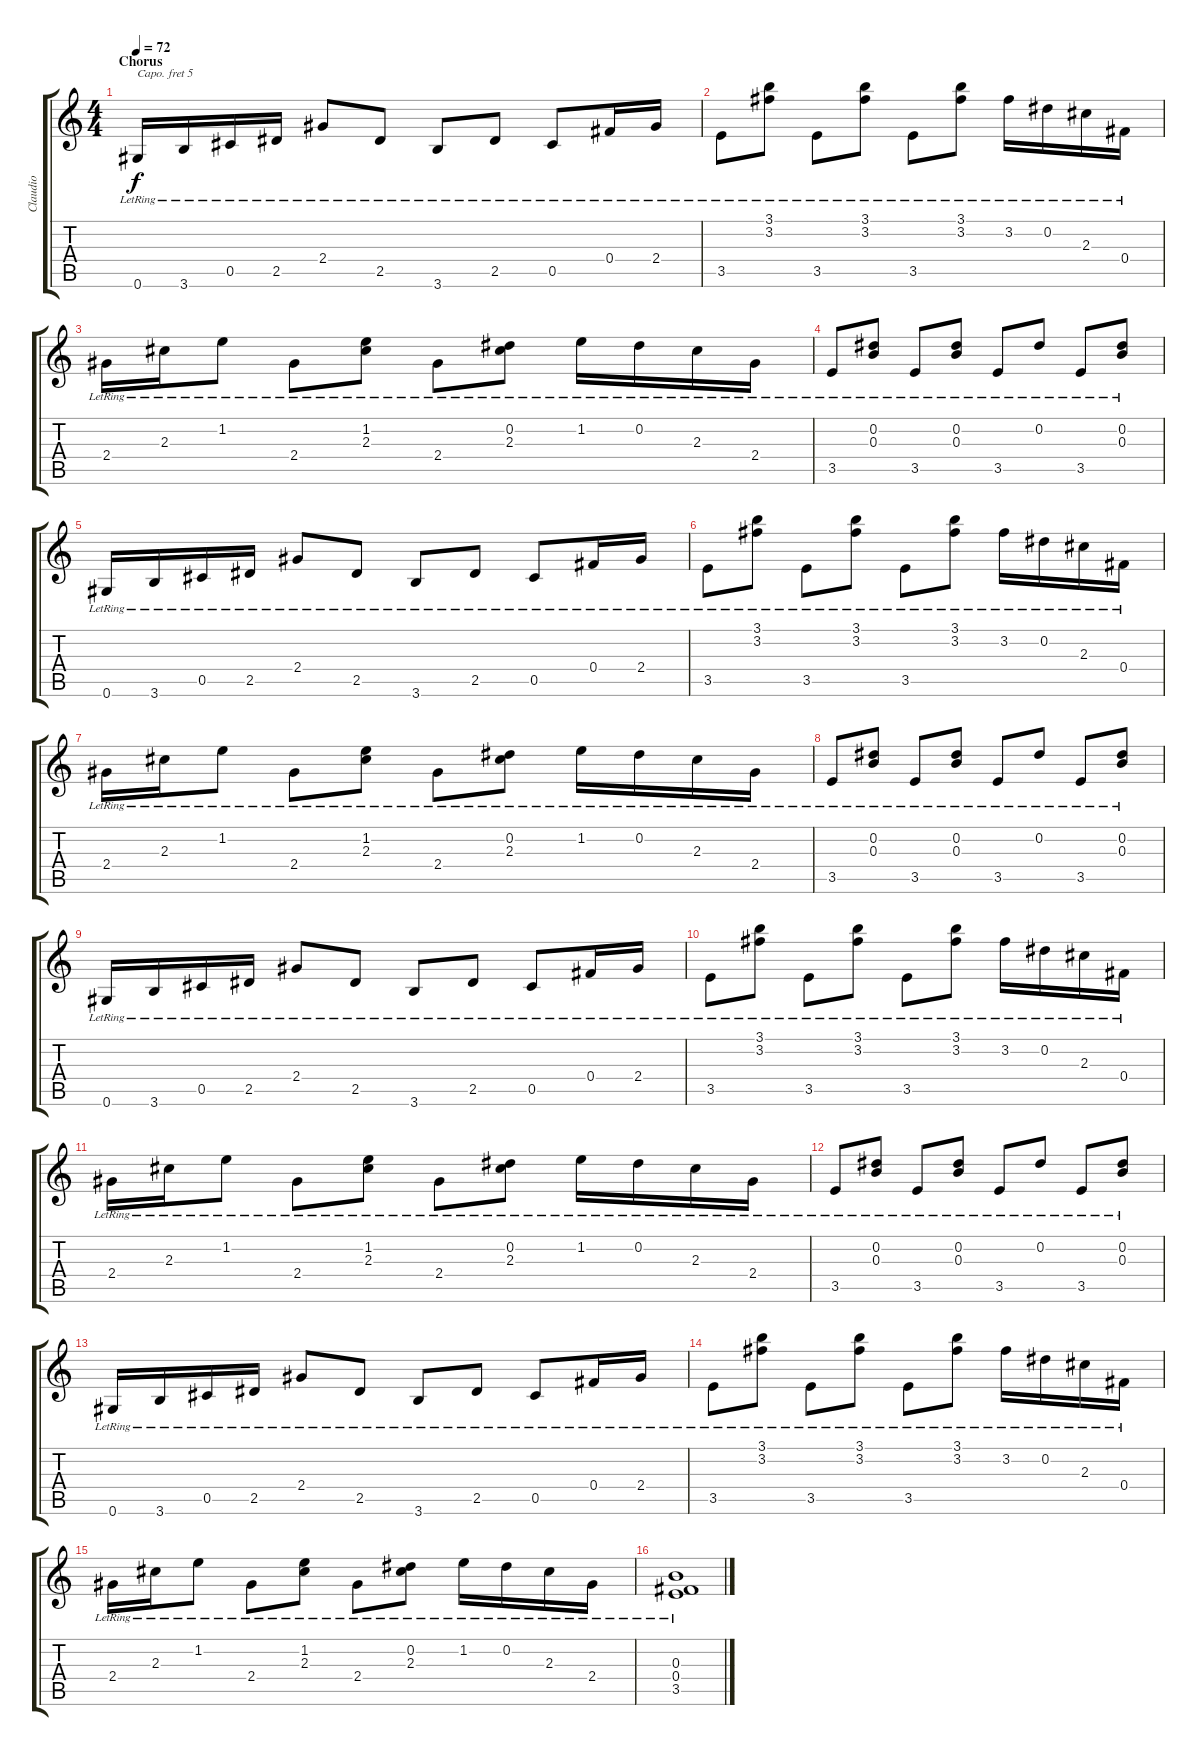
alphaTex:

\track ("Claudio" "Claudio") {instrument acousticguitarnylon}
\staff {score tabs}
\capo 5
\tuning (Eb4 Bb3 Gb3 Db3 Ab2 Eb2) {hide}
\ts (4 4)
\section ("" "Chorus")
\tempo 72
\clef g2
\ks c
0.6{lr}.16{dy f} 3.6{lr}.16 0.5{lr}.16 2.5{lr}.16 2.4{lr}.8 2.5{lr}.8 3.6{lr}.8 2.5{lr}.8 0.5{lr}.8 0.4{lr}.16 2.4{lr}.16 |
3.5{lr}.8 (3.1{lr} 3.2{lr}).8 3.5{lr}.8 (3.1{lr} 3.2{lr}).8 3.5{lr}.8 (3.1{lr} 3.2{lr}).8 3.2{lr}.16 0.2{lr}.16 2.3{lr}.16 0.4{lr}.16 |
2.4{lr}.16 2.3{lr}.16 1.2{lr}.8 2.4{lr}.8 (1.2{lr} 2.3{lr}).8 2.4{lr}.8 (0.2{lr} 2.3{lr}).8 1.2{lr}.16 0.2{lr}.16 2.3{lr}.16 2.4{lr}.16 |
3.5{lr}.8 (0.2{lr} 0.3{lr}).8 3.5{lr}.8 (0.2{lr} 0.3{lr}).8 3.5{lr}.8 0.2{lr}.8 3.5{lr}.8 (0.2{lr} 0.3{lr}).8 |
0.6{lr}.16 3.6{lr}.16 0.5{lr}.16 2.5{lr}.16 2.4{lr}.8 2.5{lr}.8 3.6{lr}.8 2.5{lr}.8 0.5{lr}.8 0.4{lr}.16 2.4{lr}.16 |
3.5{lr}.8 (3.1{lr} 3.2{lr}).8 3.5{lr}.8 (3.1{lr} 3.2{lr}).8 3.5{lr}.8 (3.1{lr} 3.2{lr}).8 3.2{lr}.16 0.2{lr}.16 2.3{lr}.16 0.4{lr}.16 |
2.4{lr}.16 2.3{lr}.16 1.2{lr}.8 2.4{lr}.8 (1.2{lr} 2.3{lr}).8 2.4{lr}.8 (0.2{lr} 2.3{lr}).8 1.2{lr}.16 0.2{lr}.16 2.3{lr}.16 2.4{lr}.16 |
3.5{lr}.8 (0.2{lr} 0.3{lr}).8 3.5{lr}.8 (0.2{lr} 0.3{lr}).8 3.5{lr}.8 0.2{lr}.8 3.5{lr}.8 (0.2{lr} 0.3{lr}).8 |
0.6{lr}.16 3.6{lr}.16 0.5{lr}.16 2.5{lr}.16 2.4{lr}.8 2.5{lr}.8 3.6{lr}.8 2.5{lr}.8 0.5{lr}.8 0.4{lr}.16 2.4{lr}.16 |
3.5{lr}.8 (3.1{lr} 3.2{lr}).8 3.5{lr}.8 (3.1{lr} 3.2{lr}).8 3.5{lr}.8 (3.1{lr} 3.2{lr}).8 3.2{lr}.16 0.2{lr}.16 2.3{lr}.16 0.4{lr}.16 |
2.4{lr}.16 2.3{lr}.16 1.2{lr}.8 2.4{lr}.8 (1.2{lr} 2.3{lr}).8 2.4{lr}.8 (0.2{lr} 2.3{lr}).8 1.2{lr}.16 0.2{lr}.16 2.3{lr}.16 2.4{lr}.16 |
3.5{lr}.8 (0.2{lr} 0.3{lr}).8 3.5{lr}.8 (0.2{lr} 0.3{lr}).8 3.5{lr}.8 0.2{lr}.8 3.5{lr}.8 (0.2{lr} 0.3{lr}).8 |
0.6{lr}.16 3.6{lr}.16 0.5{lr}.16 2.5{lr}.16 2.4{lr}.8 2.5{lr}.8 3.6{lr}.8 2.5{lr}.8 0.5{lr}.8 0.4{lr}.16 2.4{lr}.16 |
3.5{lr}.8 (3.1{lr} 3.2{lr}).8 3.5{lr}.8 (3.1{lr} 3.2{lr}).8 3.5{lr}.8 (3.1{lr} 3.2{lr}).8 3.2{lr}.16 0.2{lr}.16 2.3{lr}.16 0.4{lr}.16 |
2.4{lr}.16 2.3{lr}.16 1.2{lr}.8 2.4{lr}.8 (1.2{lr} 2.3{lr}).8 2.4{lr}.8 (0.2{lr} 2.3{lr}).8 1.2{lr}.16 0.2{lr}.16 2.3{lr}.16 2.4{lr}.16 |
(0.3{lr} 0.4{lr} 3.5{lr}).1
